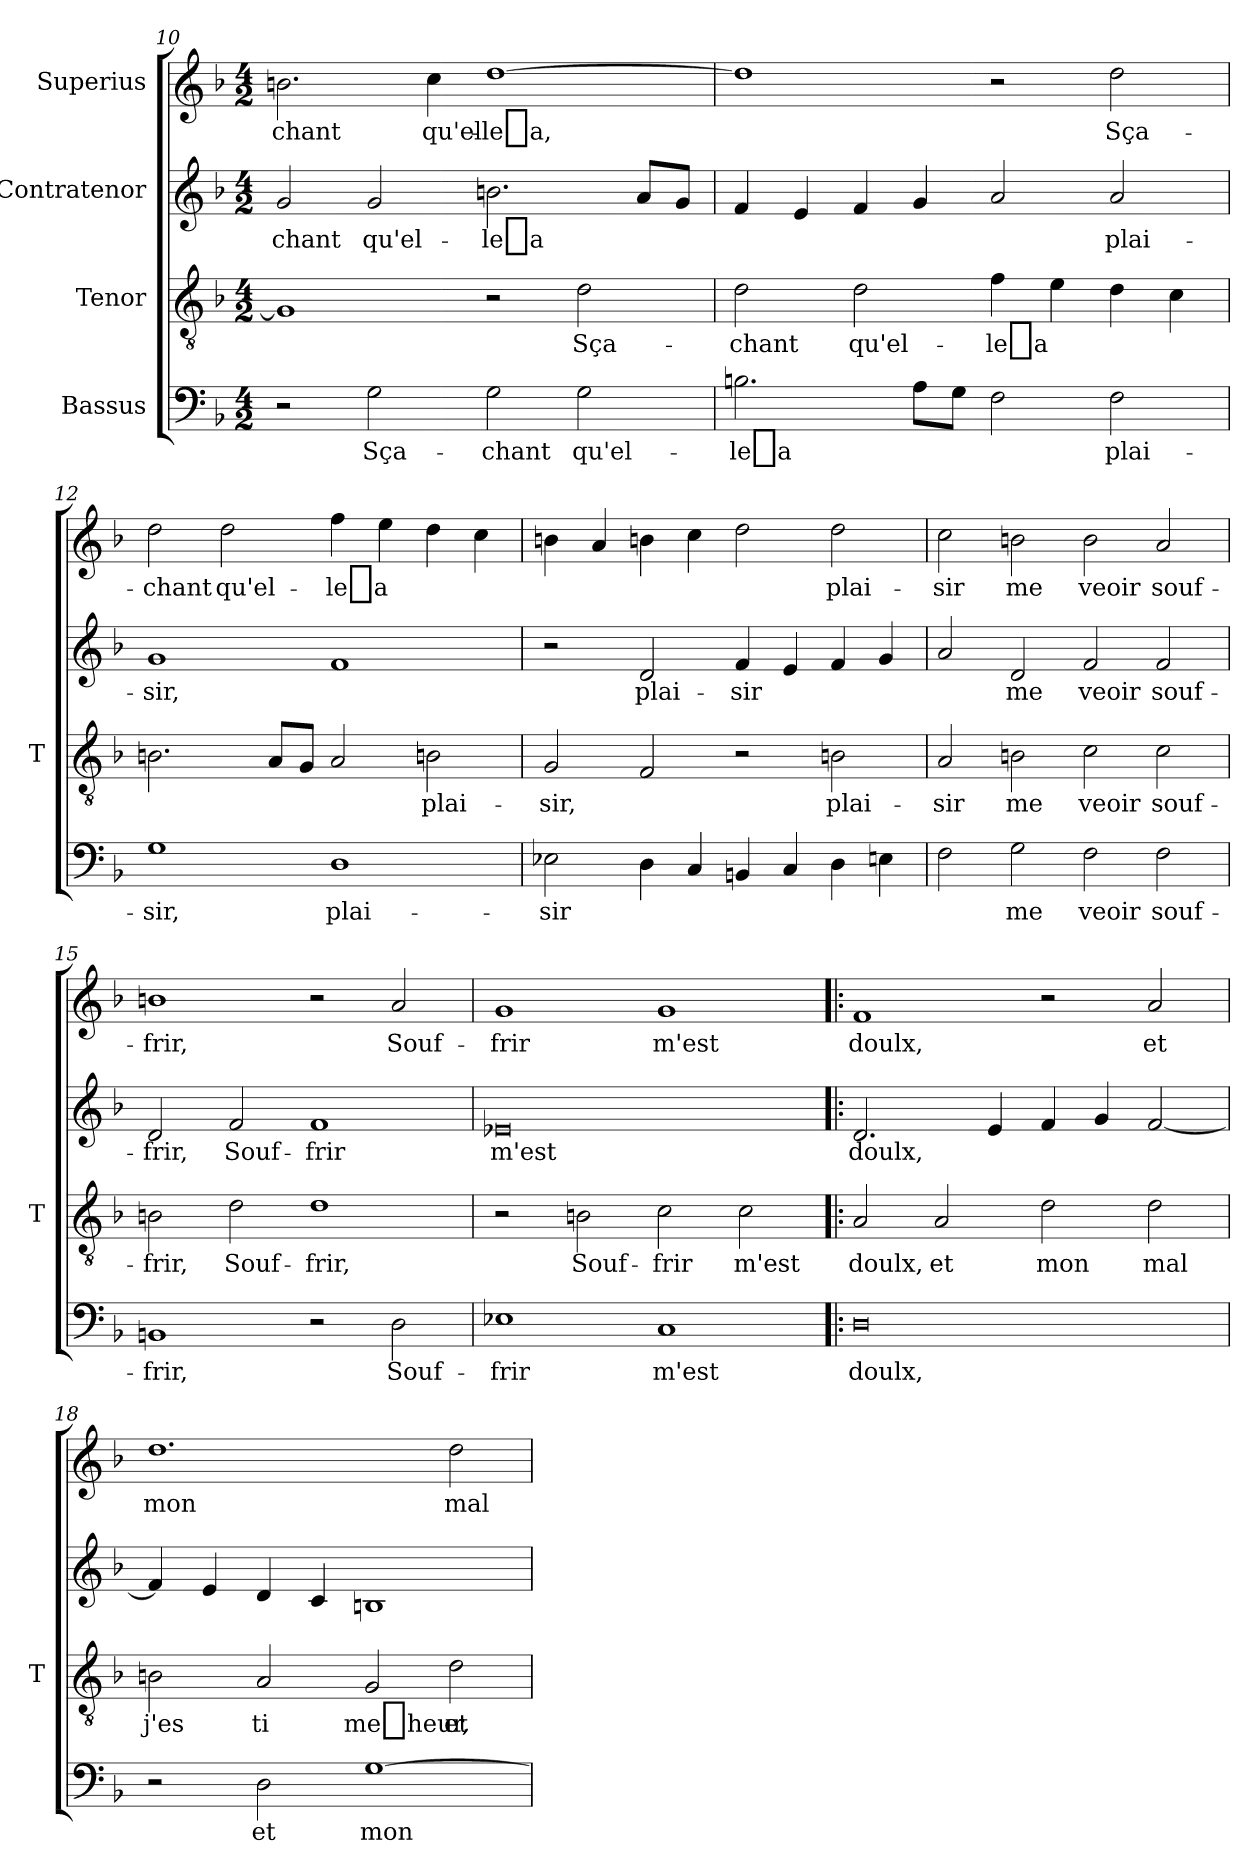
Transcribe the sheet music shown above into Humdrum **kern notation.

**kern	**text	**kern	**text	**kern	**text	**kern	**text
*part4	*part4	*part3	*part3	*part2	*part2	*part1	*part1
*staff4	*staff4	*staff3	*staff3	*staff2	*staff2	*staff1	*staff1
*I"Bassus	*	*I"Tenor	*	*I"Contratenor	*	*I"Superius	*
*	*	*I'T	*	*	*	*	*
*clefF4	*	*clefGv2	*	*clefG2	*	*clefG2	*
*k[b-]	*	*k[b-]	*	*k[b-]	*	*k[b-]	*
*M4/2	*	*M4/2	*	*M4/2	*	*M4/2	*
=10	=10	=10	=10	=10	=10	=10	=10
2r	.	1G]	.	2g	-chant	2.bn	-chant
2G	Sça-	.	.	2g	qu'el-	.	.
.	.	.	.	.	.	4cc	qu'el-
2G	-chant	2r	.	2.b	-le_a	[1dd	-le_a,
2G	qu'el-	2d	Sça-	.	.	.	.
.	.	.	.	8aL	.	.	.
.	.	.	.	8gJ	.	.	.
=11	=11	=11	=11	=11	=11	=11	=11
2.B	-le_a	2d	-chant	4f	.	1dd]	.
.	.	.	.	4e	.	.	.
.	.	2d	qu'el-	4f	.	.	.
8AL	.	.	.	4g	.	.	.
8GJ	.	.	.	.	.	.	.
2F	.	4f	-le_a	2a	.	2r	.
.	.	4e	.	.	.	.	.
2F	plai-	4d	.	2a	plai-	2dd	Sça-
.	.	4c	.	.	.	.	.
=12	=12	=12	=12	=12	=12	=12	=12
1G	-sir,	2.Bn	.	1g	-sir,	2dd	-chant
.	.	.	.	.	.	2dd	qu'el-
.	.	8AL	.	.	.	.	.
.	.	8GJ	.	.	.	.	.
1D	plai-	2A	.	1f	.	4ff	-le_a
.	.	.	.	.	.	4ee	.
.	.	2Bn	plai-	.	.	4dd	.
.	.	.	.	.	.	4cc	.
=13	=13	=13	=13	=13	=13	=13	=13
2E-X	-sir	2G	-sir,	2r	.	4bn	.
.	.	.	.	.	.	4a	.
4D	.	2F	.	2d	plai-	4bn	.
4C	.	.	.	.	.	4cc	.
4BB	.	2r	.	4f	-sir	2dd	.
4C	.	.	.	4e	.	.	.
4D	.	2Bn	plai-	4f	.	2dd	plai-
4E	.	.	.	4g	.	.	.
=14	=14	=14	=14	=14	=14	=14	=14
2F	.	2A	-sir	2a	.	2cc	-sir
2G	-me	2Bn	-me	2d	-me	2bn	-me
2F	-veoir	2c	-veoir	2f	-veoir	2b	-veoir
2F	souf-	2c	souf-	2f	souf-	2a	souf-
=15	=15	=15	=15	=15	=15	=15	=15
1BB	-frir,	2Bn	-frir,	2d	-frir,	1bn	-frir,
.	.	2d	Souf-	2f	Souf-	.	.
2r	.	1d	-frir,	1f	-frir	2r	.
2D	Souf-	.	.	.	.	2a	Souf-
=16	=16	=16	=16	=16	=16	=16	=16
1E-X	-frir	2r	.	0e-X	-m'est	1g	-frir
.	.	2Bn	Souf-	.	.	.	.
1C	-m'est	2c	-frir	.	.	1g	-m'est
.	.	2c	-m'est	.	.	.	.
=17!|:	=17!|:	=17!|:	=17!|:	=17!|:	=17!|:	=17!|:	=17!|:
0D	-doulx,	2A	-doulx,	2.d	-doulx,	1f	-doulx,
.	.	2A	-et	.	.	.	.
.	.	.	.	4e	.	.	.
.	.	2d	-mon	4f	.	2r	.
.	.	.	.	4g	.	.	.
.	.	2d	-mal	[2f	.	2a	-et
=18	=18	=18	=18	=18	=18	=18	=18
2r	.	2Bn	-j'es	4f]	.	1.dd	-mon
.	.	.	.	4e	.	.	.
2D	-et	2A	-ti	4d	.	.	.
.	.	.	.	4c	.	.	.
[1G	-mon	2G	-me_heur,	1B	.	.	.
.	.	2d	-et	.	.	2dd	-mal
=	=	=	=	=	=	=	=
*-	*-	*-	*-	*-	*-	*-	*-
